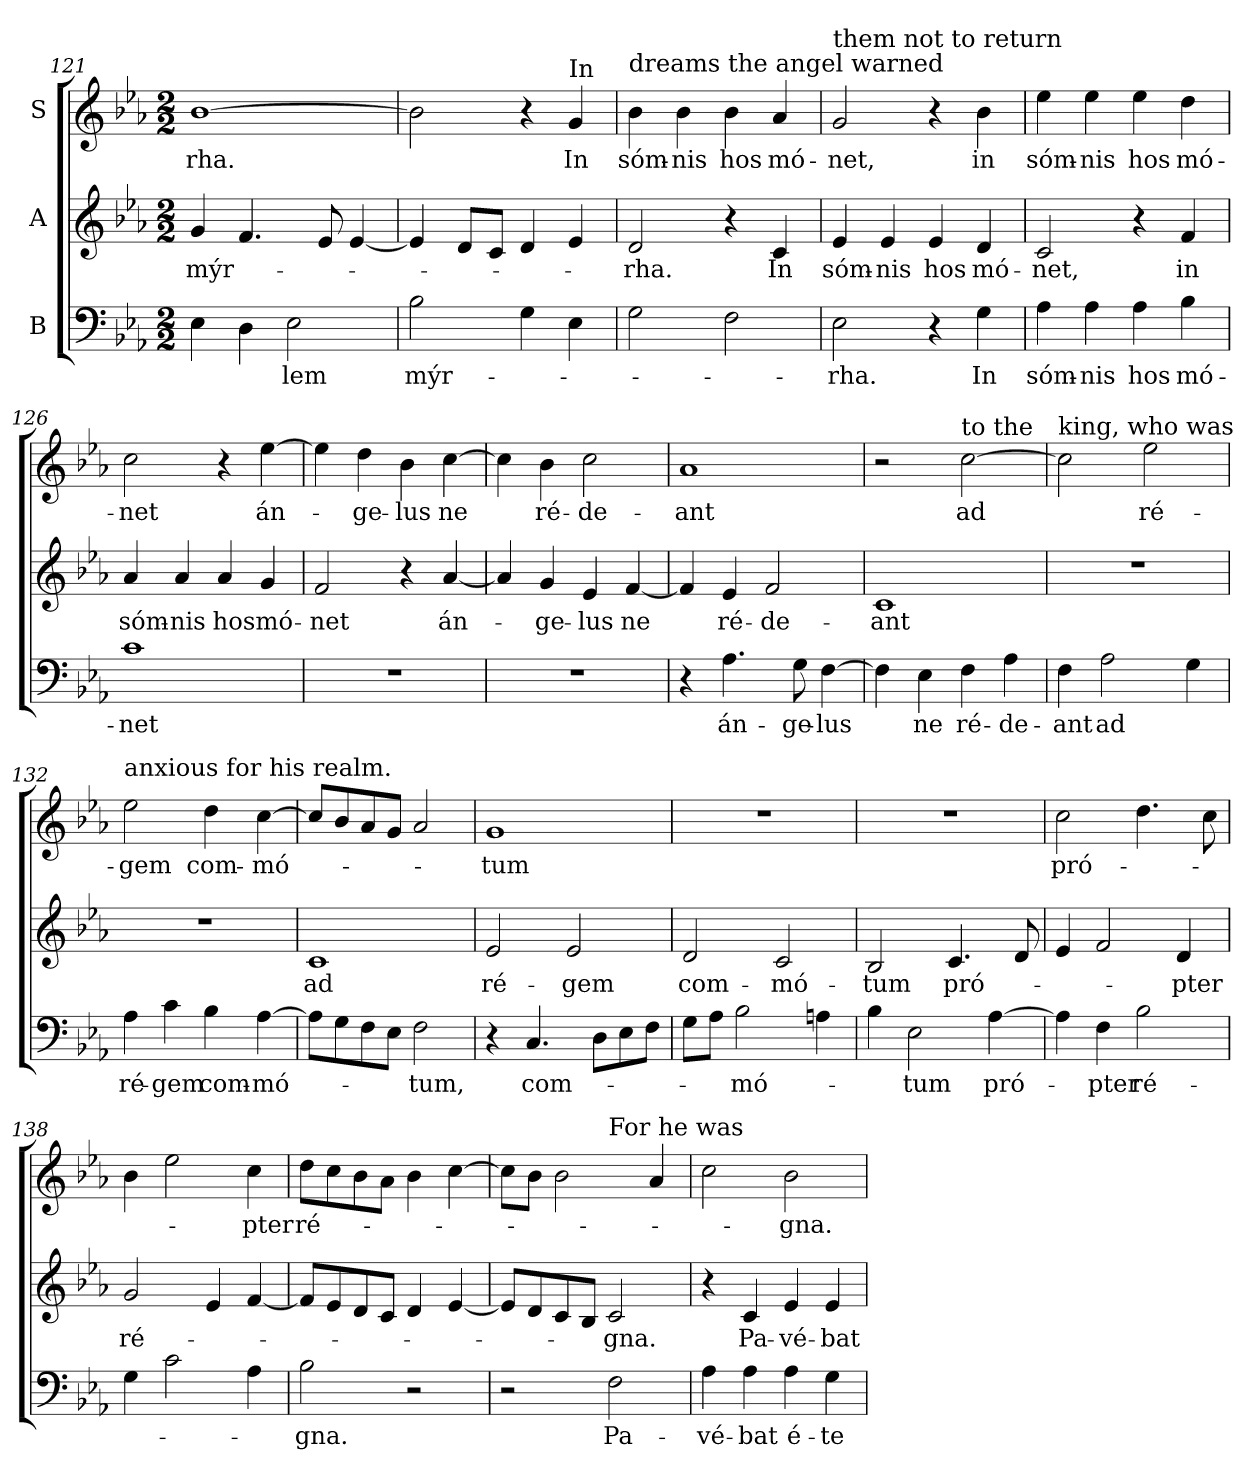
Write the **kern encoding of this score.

**kern	**text	**kern	**text	**kern	**text
*part3	*part3	*part2	*part2	*part1	*part1
*staff3	*staff3	*staff2	*staff2	*staff1	*staff1
*I"B	*	*I"A	*	*I"S	*
*clefF4	*	*clefG2	*	*clefG2	*
*k[b-e-a-]	*	*k[b-e-a-]	*	*k[b-e-a-]	*
*E-:	*	*E-:	*	*E-:	*
*M2/2	*	*M2/2	*	*M2/2	*
=121	=121	=121	=121	=121	=121
!	!	!	!LO:LY:b	!	!LO:LY:b
4E-\	.	4g/	mýr-	[1b-	-rha.
4D\	.	4.f/	.	.	.
!	!LO:LY:b	!	!	!	!
2E-\	-lem	.	.	.	.
.	.	8e-/	.	.	.
.	.	[4e-/	.	.	.
!!LO:LB:g=z
=122	=122	=122	=122	=122	=122
!	!LO:LY:b	!	!	!	!
2B-\	mýr-	4e-/]	.	2b-\]	.
.	.	8d/L	.	.	.
.	.	8c/J	.	.	.
4G\	.	4d/	.	4r	.
!	!	!	!	!LO:TX:a:t=In	!
!	!	!	!	!	!LO:LY:b
4E-\	.	4e-/	.	4g/	In
=123	=123	=123	=123	=123	=123
!	!	!	!	!LO:TX:a:t=dreams the angel warned	!
!	!	!	!LO:LY:b	!	!LO:LY:b
2G\	.	2d/	-rha.	4b-\	sóm-
!	!	!	!	!	!LO:LY:b
.	.	.	.	4b-\	-nis
!	!	!	!	!	!LO:LY:b
2F\	.	4r	.	4b-\	hos
!	!	!	!LO:LY:b	!	!LO:LY:b
.	.	4c/	In	4a-/	mó-
=124	=124	=124	=124	=124	=124
!	!	!	!	!LO:TX:a:t=them not to return	!
!	!LO:LY:b	!	!LO:LY:b	!	!LO:LY:b
2E-\	-rha.	4e-/	sóm-	2g/	-net,
!	!	!	!LO:LY:b	!	!
.	.	4e-/	-nis	.	.
!	!	!	!LO:LY:b	!	!
4r	.	4e-/	hos	4r	.
!	!LO:LY:b	!	!LO:LY:b	!	!LO:LY:b
4G\	In	4d/	mó-	4b-\	in
=125	=125	=125	=125	=125	=125
!	!LO:LY:b	!	!LO:LY:b	!	!LO:LY:b
4A-\	sóm-	2c/	-net,	4ee-\	sóm-
!	!LO:LY:b	!	!	!	!LO:LY:b
4A-\	-nis	.	.	4ee-\	-nis
!	!LO:LY:b	!	!	!	!LO:LY:b
4A-\	hos	4r	.	4ee-\	hos
!	!LO:LY:b	!	!LO:LY:b	!	!LO:LY:b
4B-\	mó-	4f/	in	4dd\	mó-
=126	=126	=126	=126	=126	=126
!	!LO:LY:b	!	!LO:LY:b	!	!LO:LY:b
1c	-net	4a-/	sóm-	2cc\	-net
!	!	!	!LO:LY:b	!	!
.	.	4a-/	-nis	.	.
!	!	!	!LO:LY:b	!	!
.	.	4a-/	hos	4r	.
!	!	!	!LO:LY:b	!	!LO:LY:b
.	.	4g/	mó-	[4ee-\	án-
=127	=127	=127	=127	=127	=127
!	!	!	!LO:LY:b	!	!
1r	.	2f/	-net	4ee-\]	.
!	!	!	!	!	!LO:LY:b
.	.	.	.	4dd\	-ge-
!	!	!	!	!	!LO:LY:b
.	.	4r	.	4b-\	-lus
!	!	!	!LO:LY:b	!	!LO:LY:b
.	.	[4a-/	án-	[4cc\	ne
!!LO:LB:g=z
=128	=128	=128	=128	=128	=128
1r	.	4a-/]	.	4cc\]	.
!	!	!	!LO:LY:b	!	!LO:LY:b
.	.	4g/	-ge-	4b-\	ré-
!	!	!	!LO:LY:b	!	!LO:LY:b
.	.	4e-/	-lus	2cc\	-de-
!	!	!	!LO:LY:b	!	!
.	.	[4f/	ne	.	.
=129	=129	=129	=129	=129	=129
!	!	!	!	!	!LO:LY:b
4r	.	4f/]	.	1a-	-ant
!	!LO:LY:b	!	!LO:LY:b	!	!
4.A-\	án-	4e-/	ré-	.	.
!	!	!	!LO:LY:b	!	!
.	.	2f/	-de-	.	.
!	!LO:LY:b	!	!	!	!
8G\	-ge-	.	.	.	.
!	!LO:LY:b	!	!	!	!
[4F\	-lus	.	.	.	.
=130	=130	=130	=130	=130	=130
!	!	!	!LO:LY:b	!	!
4F\]	.	1c	-ant	2r	.
!	!LO:LY:b	!	!	!	!
4E-\	ne	.	.	.	.
!	!	!	!	!LO:TX:a:t=to the	!
!	!LO:LY:b	!	!	!	!LO:LY:b
4F\	ré-	.	.	[2cc\	ad
!	!LO:LY:b	!	!	!	!
4A-\	-de-	.	.	.	.
=131	=131	=131	=131	=131	=131
!	!	!	!	!LO:TX:a:t=king, who was	!
!	!LO:LY:b	!	!	!	!
4F\	-ant	1r	.	2cc\]	.
!	!LO:LY:b	!	!	!	!
2A-\	ad	.	.	.	.
!	!	!	!	!	!LO:LY:b
.	.	.	.	2ee-\	ré-
4G\	.	.	.	.	.
=132	=132	=132	=132	=132	=132
!	!	!	!	!LO:TX:a:t=anxious for his realm.	!
!	!LO:LY:b	!	!	!	!LO:LY:b
4A-\	ré-	1r	.	2ee-\	-gem
!	!LO:LY:b	!	!	!	!
4c\	-gem	.	.	.	.
!	!LO:LY:b	!	!	!	!LO:LY:b
4B-\	com-	.	.	4dd\	com-
!	!LO:LY:b	!	!	!	!LO:LY:b
[4A-\	-mó-	.	.	[4cc\	-mó-
=133	=133	=133	=133	=133	=133
!	!	!	!LO:LY:b	!	!
8A-\L]	.	1c	ad	8cc/L]	.
8G\	.	.	.	8b-/	.
8F\	.	.	.	8a-/	.
8E-\J	.	.	.	8g/J	.
!	!LO:LY:b	!	!	!	!
2F\	-tum,	.	.	2a-/	.
!!LO:PB:g=z
=134	=134	=134	=134	=134	=134
!	!	!	!LO:LY:b	!	!LO:LY:b
4r	.	2e-/	ré-	1g	-tum
!	!LO:LY:b	!	!	!	!
4.C/	com-	.	.	.	.
!	!	!	!LO:LY:b	!	!
.	.	2e-/	-gem	.	.
8D\L	.	.	.	.	.
8E-\	.	.	.	.	.
8F\J	.	.	.	.	.
=135	=135	=135	=135	=135	=135
!	!	!	!LO:LY:b	!	!
8G\L	.	2d/	com-	1r	.
8A-\J	.	.	.	.	.
!	!LO:LY:b	!	!	!	!
2B-\	-mó-	.	.	.	.
!	!	!	!LO:LY:b	!	!
.	.	2c/	-mó-	.	.
4Ani\	.	.	.	.	.
=136	=136	=136	=136	=136	=136
!	!	!	!LO:LY:b	!	!
4B-\	.	2B-/	-tum	1r	.
!	!LO:LY:b	!	!	!	!
2E-\	-tum	.	.	.	.
!	!	!	!LO:LY:b	!	!
.	.	4.c/	pró-	.	.
!	!LO:LY:b	!	!	!	!
[4A-\	pró-	.	.	.	.
.	.	8d/	.	.	.
=137	=137	=137	=137	=137	=137
!	!	!	!	!	!LO:LY:b
4A-\]	.	4e-/	.	2cc\	pró-
!	!LO:LY:b	!	!	!	!
4F\	-pter	2f/	.	.	.
!	!LO:LY:b	!	!	!	!
2B-\	ré-	.	.	4.dd\	.
!	!	!	!LO:LY:b	!	!
.	.	4d/	-pter	.	.
.	.	.	.	8cc\	.
=138	=138	=138	=138	=138	=138
!	!	!	!LO:LY:b	!	!
4G\	.	2g/	ré-	4b-\	.
2c\	.	.	.	2ee-\	.
.	.	4e-/	.	.	.
!	!	!	!	!	!LO:LY:b
4A-\	.	[4f/	.	4cc\	-pter
=139	=139	=139	=139	=139	=139
!	!LO:LY:b	!	!	!	!LO:LY:b
2B-\	-gna.	8f/L]	.	8dd\L	ré-
.	.	8e-/	.	8cc\	.
.	.	8d/	.	8b-\	.
.	.	8c/J	.	8a-\J	.
2r	.	4d/	.	4b-\	.
.	.	[4e-/	.	[4cc\	.
!!LO:LB:g=z
=140	=140	=140	=140	=140	=140
*	*	*	*	*^	*
2r	.	8e-/L]	.	8cc\L]	2ryy	.
.	.	8d/	.	8b-\J	.	.
.	.	8c/	.	2b-\	.	.
.	.	8B-/J	.	.	.	.
!	!	!	!	!	!LO:TX:a:t=For he was	!
!	!LO:LY:b	!	!LO:LY:b	!	!	!
2F\	Pa-	2c/	-gna.	.	2ryy	.
.	.	.	.	4a-/	.	.
=141	=141	=141	=141	=141	=141	=141
!	!	!	!	!LO:TX:a:t=exceedingly afraid of	!	!
!	!LO:LY:b	!	!	!	!	!
*	*	*	*	*v	*v	*
4A-\	-vé-	4r	.	2cc\	.
!	!LO:LY:b	!	!LO:LY:b	!	!
4A-\	-bat	4c/	Pa-	.	.
!	!LO:LY:b	!	!LO:LY:b	!	!LO:LY:b
4A-\	é-	4e-/	-vé-	2b-\	-gna.
!	!LO:LY:b	!	!LO:LY:b	!	!
4G\	-te-	4e-/	-bat	.	.
=	=	=	=	=	=
*-	*-	*-	*-	*-	*-
